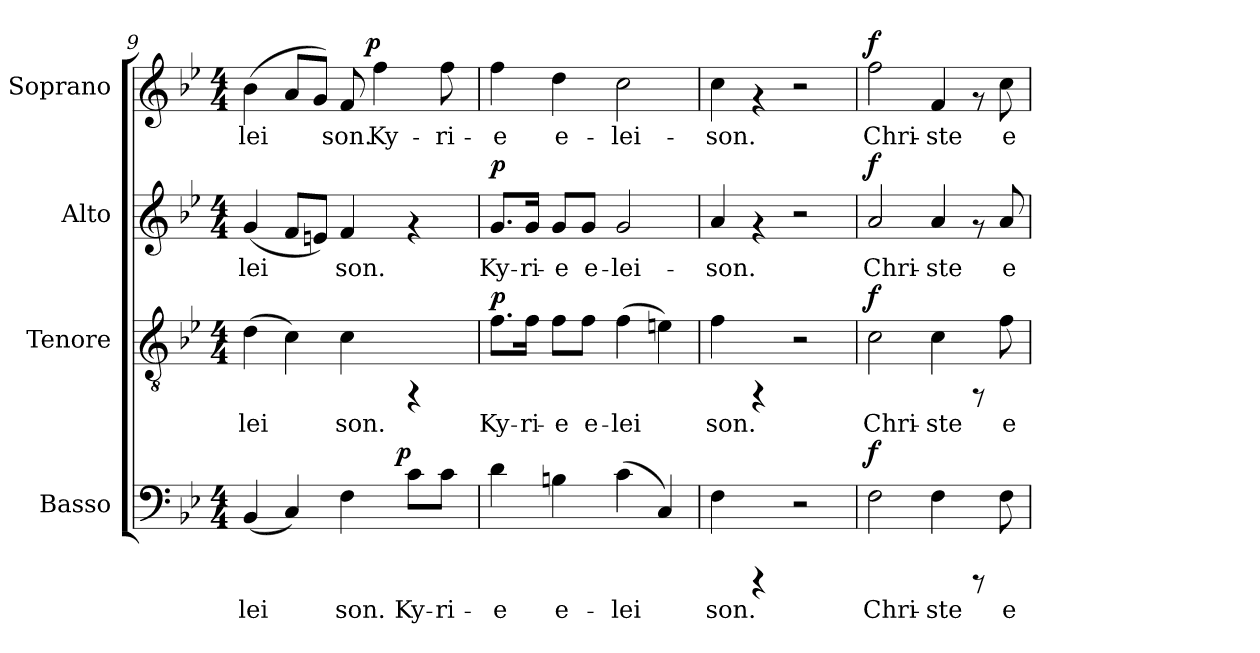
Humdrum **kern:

**kern	**text	**dynam	**kern	**text	**dynam	**kern	**text	**dynam	**kern	**text	**dynam
*part4	*part4	*part4	*part3	*part3	*part3	*part2	*part2	*part2	*part1	*part1	*part1
*staff4	*staff4	*staff4	*staff3	*staff3	*staff3	*staff2	*staff2	*staff2	*staff1	*staff1	*staff1
*I"Basso	*	*	*I"Tenore	*	*	*I"Alto	*	*	*I"Soprano	*	*
*I'B	*	*	*I'T	*	*	*I'A	*	*	*I'S	*	*
*clefF4	*	*	*clefGv2	*	*	*clefG2	*	*	*clefG2	*	*
*k[b-e-]	*	*	*k[b-e-]	*	*	*k[b-e-]	*	*	*k[b-e-]	*	*
*B-:	*	*	*B-:	*	*	*B-:	*	*	*B-:	*	*
*M4/4	*	*	*M4/4	*	*	*M4/4	*	*	*M4/4	*	*
=9	=9	=9	=9	=9	=9	=9	=9	=9	=9	=9	=9
!	!LO:LY:b:cj	!	!	!LO:LY:b:cj	!	!	!LO:LY:b:cj	!	!	!LO:LY:b:cj	!
*^	*	*	*	*	*	*	*	*	*^	*	*
(<4BB-/	2ryy	-lei-	.	(>4d\	-lei-	.	(<4g/	-lei-	.	(>4b-\	2ryy	-lei-	.
!	!	!LO:LY:b:cj	!	!	!LO:LY:b:cj	!	!	!LO:LY:b:cj	!	!	!	!LO:LY:b:cj	!
4C/)	.	--	.	4c\)	--	.	8f/L	--	.	8a/L	.	--	.
!	!	!	!	!	!	!	!	!LO:LY:b:cj	!	!	!	!LO:LY:b:cj	!
.	.	.	.	.	.	.	8en/J)	--	.	8g/J)	.	--	.
!	!	!LO:LY:b:cj	!	!	!LO:LY:b:cj	!	!	!LO:LY:b:cj	!	!	!	!LO:LY:b:cj	!
4F\	8..ryy	-son.	.	4c\	-son.	.	4f/	-son.	.	8f/	16..ryy	-son.	.
!	!	!	!	!	!	!	!	!	!	!	!	!	!LO:DY:a
.	.	.	.	.	.	.	.	.	.	.	4ryy	.	p
!	!	!	!	!	!	!	!	!	!	!	!	!LO:LY:b:cj	!
.	.	.	.	.	.	.	.	.	.	4ff\	.	Ky-	.
!	!	!	!LO:DY:a	!	!	!	!	!	!	!	!	!	!
.	4ryy	.	p	.	.	.	.	.	.	.	.	.	.
!	!	!LO:LY:b:cj	!	!	!	!	!	!	!	!	!	!	!
8c\L	.	Ky-	.	4rFF	.	.	4rf	.	.	.	.	.	.
.	.	.	.	.	.	.	.	.	.	.	8ryy	.	.
!	!	!LO:LY:b:cj	!	!	!	!	!	!	!	!	!	!LO:LY:b:cj	!
8c\J	.	-ri-	.	.	.	.	.	.	.	8ff\	.	-ri-	.
.	32ryy	.	.	.	.	.	.	.	.	.	.	.	.
.	.	.	.	.	.	.	.	.	.	.	64ryy	.	.
=10	=10	=10	=10	=10	=10	=10	=10	=10	=10	=10	=10	=10	=10
!	!	!LO:LY:b:cj	!	!	!LO:LY:b:cj	!LO:DY:a	!	!LO:LY:b:cj	!LO:DY:a	!	!	!LO:LY:b:cj	!
*v	*v	*	*	*	*	*	*	*	*	*v	*v	*	*
4d\	-e	.	8.f\L	Ky-	p	8.g/L	Ky-	p	4ff\	-e	.
!	!	!	!	!LO:LY:b:cj	!	!	!LO:LY:b:cj	!	!	!	!
.	.	.	16f\J	-ri-	.	16g/J	-ri-	.	.	.	.
!	!LO:LY:b:cj	!	!	!LO:LY:b:cj	!	!	!LO:LY:b:cj	!	!	!LO:LY:b:cj	!
4Bn\	e-	.	8f\L	-e	.	8g/L	-e	.	4dd\	e-	.
!	!	!	!	!LO:LY:b:cj	!	!	!LO:LY:b:cj	!	!	!	!
.	.	.	8f\J	e-	.	8g/J	e-	.	.	.	.
!	!LO:LY:b:cj	!	!	!LO:LY:b:cj	!	!	!LO:LY:b:cj	!	!	!LO:LY:b:cj	!
(>4c\	-lei-	.	(>4f\	-lei-	.	2g/	-lei-	.	2cc\	-lei-	.
!	!LO:LY:b:cj	!	!	!LO:LY:b:cj	!	!	!	!	!	!	!
4C/)	--	.	4en\)	--	.	.	.	.	.	.	.
=11	=11	=11	=11	=11	=11	=11	=11	=11	=11	=11	=11
!	!LO:LY:b:cj	!	!	!LO:LY:b:cj	!	!	!LO:LY:b:cj	!	!	!LO:LY:b:cj	!
4F\	-son.	.	4f\	-son.	.	4a/	-son.	.	4cc\	-son.	.
4rCCC	.	.	4rFF	.	.	4rf	.	.	4rf	.	.
2r	.	.	2r	.	.	2r	.	.	2r	.	.
=12	=12	=12	=12	=12	=12	=12	=12	=12	=12	=12	=12
!	!LO:LY:b:cj	!LO:DY:a	!	!LO:LY:b:cj	!LO:DY:a	!	!LO:LY:b:cj	!LO:DY:a	!	!LO:LY:b:cj	!LO:DY:a
2F\	Chri-	f	2c\	Chri-	f	2a/	Chri-	f	2ff\	Chri-	f
!	!LO:LY:b:cj	!	!	!LO:LY:b:cj	!	!	!LO:LY:b:cj	!	!	!LO:LY:b:cj	!
4F\	-ste	.	4c\	-ste	.	4a/	-ste	.	4f/	-ste	.
8rCCC	.	.	8rFF	.	.	8rf	.	.	8rf	.	.
!	!LO:LY:b:cj	!	!	!LO:LY:b:cj	!	!	!LO:LY:b:cj	!	!	!LO:LY:b:cj	!
8F\	e-	.	8f\	e-	.	8a/	e-	.	8cc\	e-	.
=	=	=	=	=	=	=	=	=	=	=	=
*-	*-	*-	*-	*-	*-	*-	*-	*-	*-	*-	*-
